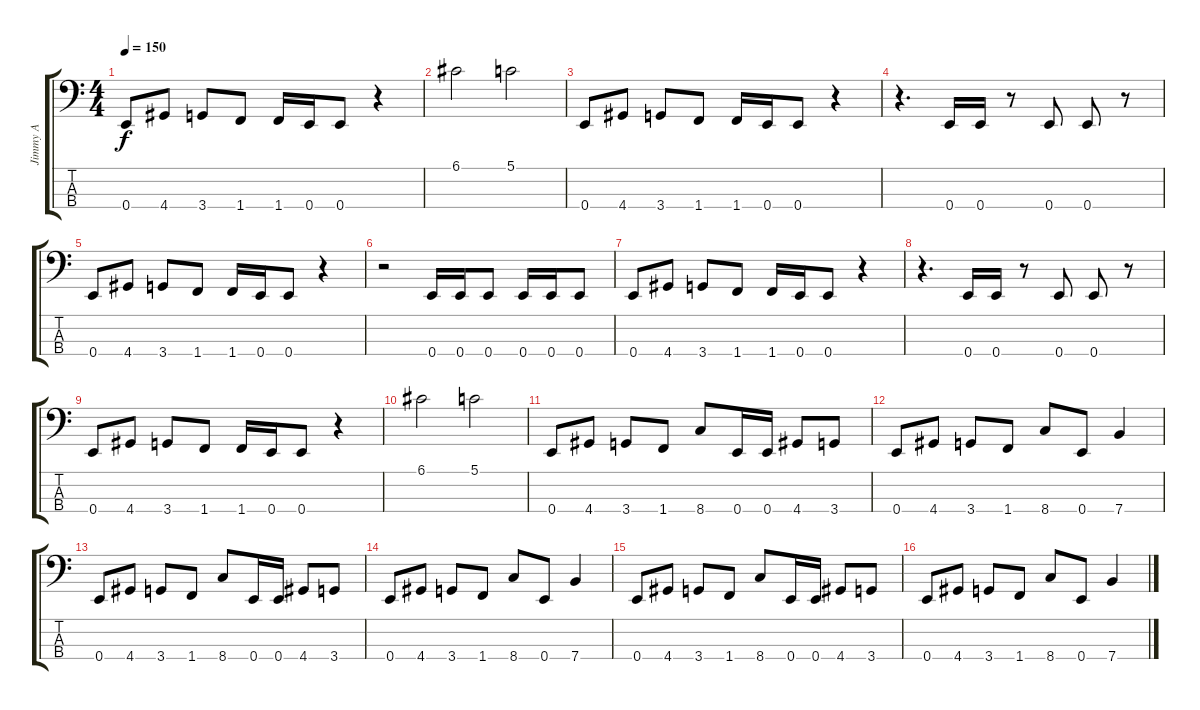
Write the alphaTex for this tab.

\track ("Jimmy A" "Jimmy A") {instrument electricbasspick}
\staff {score tabs}
\tuning (G2 D2 A1 E1) {hide}
\ts (4 4)
\tempo 150
\clef f4
\ks c
0.4.8{dy f} 4.4.8 3.4.8 1.4.8 1.4.16 0.4.16 0.4.8 r.4 |
6.1.2 5.1.2 |
0.4.8 4.4.8 3.4.8 1.4.8 1.4.16 0.4.16 0.4.8 r.4 |
r.4{d} 0.4.16 0.4.16 r.8 0.4.8 0.4.8 r.8 |
0.4.8 4.4.8 3.4.8 1.4.8 1.4.16 0.4.16 0.4.8 r.4 |
r.2 0.4.16 0.4.16 0.4.8 0.4.16 0.4.16 0.4.8 |
0.4.8 4.4.8 3.4.8 1.4.8 1.4.16 0.4.16 0.4.8 r.4 |
r.4{d} 0.4.16 0.4.16 r.8 0.4.8 0.4.8 r.8 |
0.4.8 4.4.8 3.4.8 1.4.8 1.4.16 0.4.16 0.4.8 r.4 |
6.1.2 5.1.2 |
0.4.8 4.4.8 3.4.8 1.4.8 8.4.8 0.4.16 0.4.16 4.4.8 3.4.8 |
0.4.8 4.4.8 3.4.8 1.4.8 8.4.8 0.4.8 7.4.4 |
0.4.8 4.4.8 3.4.8 1.4.8 8.4.8 0.4.16 0.4.16 4.4.8 3.4.8 |
0.4.8 4.4.8 3.4.8 1.4.8 8.4.8 0.4.8 7.4.4 |
0.4.8 4.4.8 3.4.8 1.4.8 8.4.8 0.4.16 0.4.16 4.4.8 3.4.8 |
0.4.8 4.4.8 3.4.8 1.4.8 8.4.8 0.4.8 7.4.4
